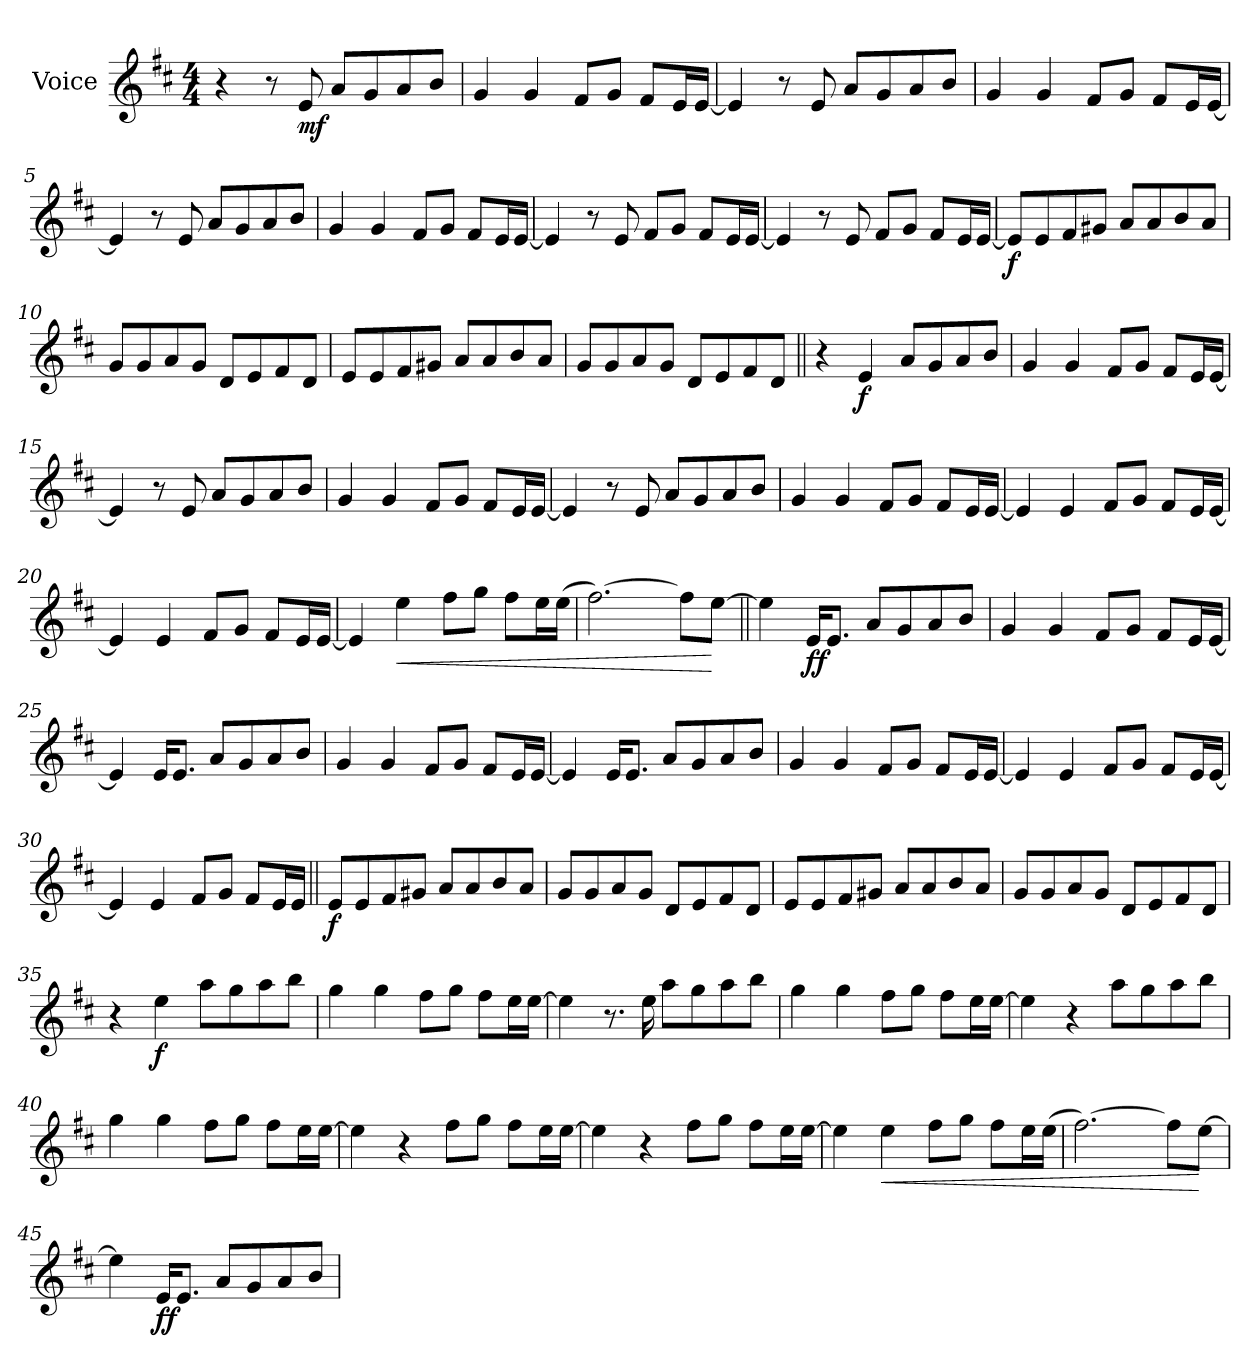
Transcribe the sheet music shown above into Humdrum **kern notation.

**kern	**dynam
*part1	*part1
*staff1	*staff1
*I"Voice	*
*I'Vc.	*
*clefG2	*
*k[f#c#]	*
*M4/4	*
*MM110	*
=1	=1
4r	.
8r	.
!	!LO:DY:b
8e	mf
8aL	.
8g	.
8a	.
8bJ	.
=2	=2
4g	.
4g	.
8f#L	.
8gJ	.
8f#L	.
16eL	.
[16eJJ	.
=3	=3
4e]	.
8r	.
8e	.
8aL	.
8g	.
8a	.
8bJ	.
=4	=4
4g	.
4g	.
8f#L	.
8gJ	.
8f#L	.
16eL	.
[16eJJ	.
=5	=5
4e]	.
8r	.
8e	.
8aL	.
8g	.
8a	.
8bJ	.
=6	=6
4g	.
4g	.
8f#L	.
8gJ	.
8f#L	.
16eL	.
[16eJJ	.
=7	=7
4e]	.
8r	.
8e	.
8f#L	.
8gJ	.
8f#L	.
16eL	.
[16eJJ	.
=8	=8
4e]	.
8r	.
8e	.
8f#L	.
8gJ	.
8f#L	.
16eL	.
[16eJJ	.
=9	=9
!	!LO:DY:b
8e!L]	f
8e!	.
8f#!	.
8g#X!J	.
8a!L	.
8a!	.
8b!	.
8a!J	.
=10	=10
8g!L	.
8g!	.
8a!	.
8g!J	.
8d!L	.
8e!	.
8f#!	.
8d!J	.
=11	=11
8e!L	.
8e!	.
8f#!	.
8g#X!J	.
8a!L	.
8a!	.
8b!	.
8a!J	.
=12	=12
8g!L	.
8g!	.
8a!	.
8g!J	.
8d!L	.
8e!	.
8f#!	.
8d!J	.
=13||	=13||
4r	.
!	!LO:DY:b
4e	f
8aL	.
8g	.
8a	.
8bJ	.
=14	=14
4g	.
4g	.
8f#L	.
8gJ	.
8f#L	.
16eL	.
[16eJJ	.
=15	=15
4e]	.
8r	.
8e	.
8aL	.
8g	.
8a	.
8bJ	.
=16	=16
4g	.
4g	.
8f#L	.
8gJ	.
8f#L	.
16eL	.
[16eJJ	.
=17	=17
4e]	.
8r	.
8e	.
8aL	.
8g	.
8a	.
8bJ	.
=18	=18
4g	.
4g	.
8f#L	.
8gJ	.
8f#L	.
16eL	.
[16eJJ	.
=19	=19
4e]	.
4e	.
8f#L	.
8gJ	.
8f#L	.
16eL	.
[16eJJ	.
=20	=20
4e]	.
4e	.
8f#L	.
8gJ	.
8f#L	.
16eL	.
[16eJJ	.
=21	=21
4e]	.
!	!LO:HP:b
4ee	<
8ff#L	.
8ggJ	.
8ff#L	.
16eeL	.
(>16eeJJ	.
=22	=22
[2.ff#)	.
8ff#L]	.
[8eeJ	[
=23||	=23||
4ee]	.
!	!LO:DY:b
16eKL	ff
8.eJ	.
8aL	.
8g	.
8a	.
8bJ	.
=24	=24
4g	.
4g	.
8f#L	.
8gJ	.
8f#L	.
16eL	.
[16eJJ	.
=25	=25
4e]	.
16eKL	.
8.eJ	.
8aL	.
8g	.
8a	.
8bJ	.
=26	=26
4g	.
4g	.
8f#L	.
8gJ	.
8f#L	.
16eL	.
[16eJJ	.
=27	=27
4e]	.
16eKL	.
8.eJ	.
8aL	.
8g	.
8a	.
8bJ	.
=28	=28
4g	.
4g	.
8f#L	.
8gJ	.
8f#L	.
16eL	.
[16eJJ	.
=29	=29
4e]	.
4e	.
8f#L	.
8gJ	.
8f#L	.
16eL	.
[16eJJ	.
=30	=30
4e]	.
4e	.
8f#L	.
8gJ	.
8f#L	.
16eL	.
16eJJ	.
=31||	=31||
!	!LO:DY:b
8e!L	f
8e!	.
8f#!	.
8g#X!J	.
8a!L	.
8a!	.
8b!	.
8a!J	.
=32	=32
8g!L	.
8g!	.
8a!	.
8g!J	.
8d!L	.
8e!	.
8f#!	.
8d!J	.
=33	=33
8e!L	.
8e!	.
8f#!	.
8g#X!J	.
8a!L	.
8a!	.
8b!	.
8a!J	.
=34	=34
8g!L	.
8g!	.
8a!	.
8g!J	.
8d!L	.
8e!	.
8f#!	.
8d!J	.
=35	=35
4r	.
!	!LO:DY:b
4ee	f
8aaL	.
8gg	.
8aa	.
8bbJ	.
=36	=36
4gg	.
4gg	.
8ff#L	.
8ggJ	.
8ff#L	.
16eeL	.
[16eeJJ	.
=37	=37
4ee]	.
8.r	.
16ee	.
8aaL	.
8gg	.
8aa	.
8bbJ	.
=38	=38
4gg	.
4gg	.
8ff#L	.
8ggJ	.
8ff#L	.
16eeL	.
[16eeJJ	.
=39	=39
4ee]	.
4r	.
8aaL	.
8gg	.
8aa	.
8bbJ	.
=40	=40
4gg	.
4gg	.
8ff#L	.
8ggJ	.
8ff#L	.
16eeL	.
[16eeJJ	.
=41	=41
4ee]	.
4r	.
8ff#L	.
8ggJ	.
8ff#L	.
16eeL	.
[16eeJJ	.
=42	=42
4ee]	.
4r	.
8ff#L	.
8ggJ	.
8ff#L	.
16eeL	.
[16eeJJ	.
=43	=43
4ee]	.
!	!LO:HP:b
4ee	<
8ff#L	.
8ggJ	.
8ff#L	.
16eeL	.
(<16eeJJ	.
=44	=44
[2.ff#)	.
8ff#L]	.
[8eeJ	[
=45	=45
4ee]	.
!	!LO:DY:b
16eKL	ff
8.eJ	.
8aL	.
8g	.
8a	.
8bJ	.
=	=
*-	*-
